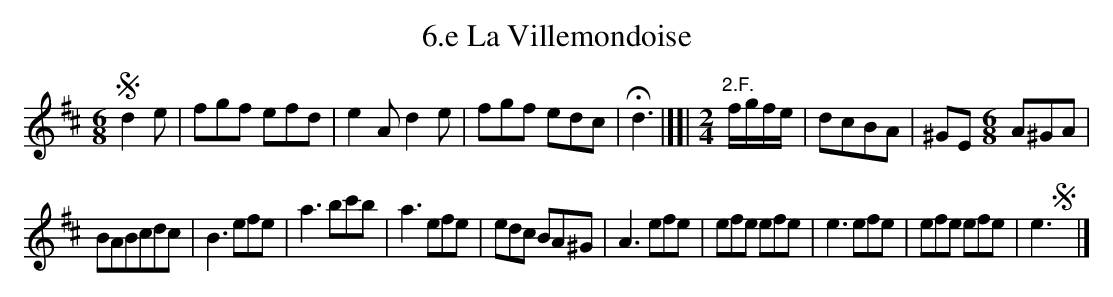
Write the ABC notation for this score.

X:1
T: 6.e La Villemondoise
M: 6/8
L: 1/8
K: D
!segno!d2e |\
fgf efd | e2A d2e |\
fgf edc | Hd3 |][|\
[M:2/4] "2.F."f/g/f/e/ |\
dcBA | ^GE [M:6/8] A^GA |
BABcdc | B3 efe |\
a3 bc'b | a3 efe |\
edc BA^G | A3 efe |\
efe efe | e3 efe |\
efe efe | e3 !segno!y|]
